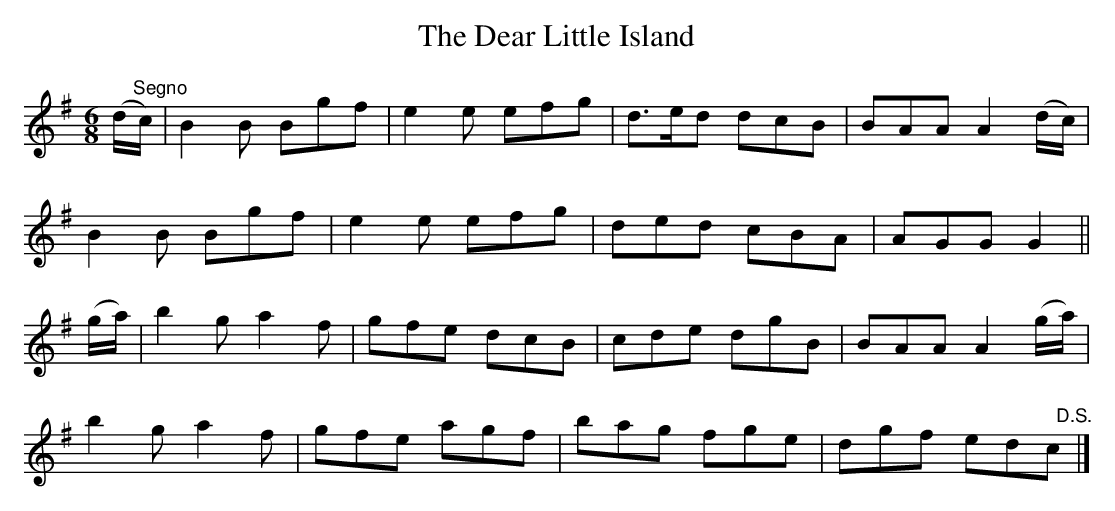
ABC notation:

X:1
T: The Dear Little Island
M: 6/8
L: 1/8
K: G
(d/"Segno"c/) | B2 B  Bgf | e2 e efg | d>ed dcB | BAA A2 (d/c/) |
                   B2 B  Bgf | e2 e efg | ded  cBA | AGG G2        ||
     (g/a/)      | b2 g a2 f | gfe  dcB | cde  dgB | BAA A2 (g/a/) |
                   b2 g a2 f | gfe  agf | bag  fge | dgf ed"   D.S."c |]
